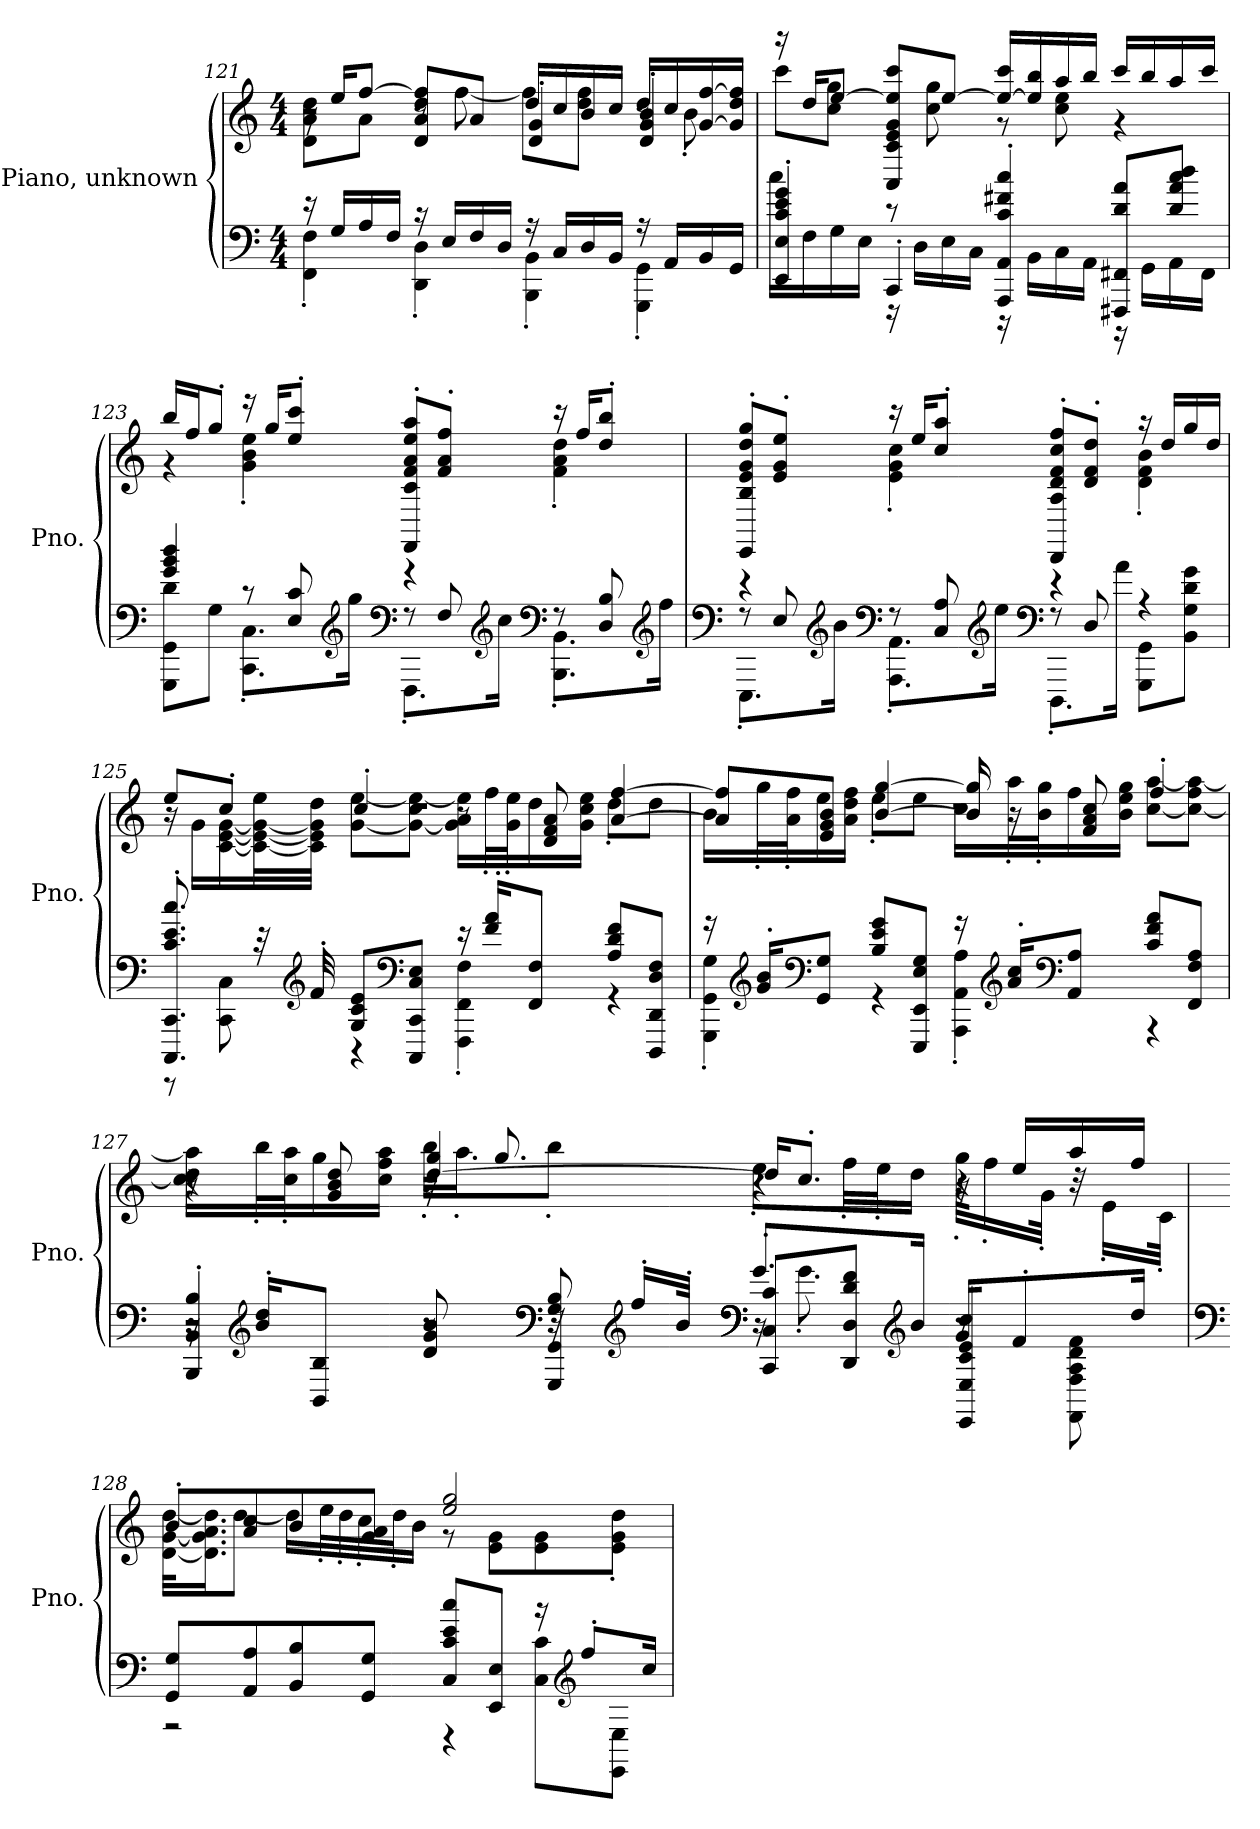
**kern	**kern
*part1	*part1
*staff2	*staff1
*I"Piano, unknown	*
*I'Pno.	*
!!LO:LB:g=z
*clefF4	*clefG2
*k[]	*k[]
*M4/4	*M4/4
=121	=121
*^	*^
*	*	*	*^
16r	4FF\' 4F\'	16r	8d\ 8a\ 8dd\L	2r
16G/LL	.	16ee/KL	.	.
16A/	.	[8ff/J	8a\J	.
16F/JJ	.	.	.	.
16r	4DD\' 4D\'	8d/ 8a/ 8dd/ 8ff/]L	8r	.
16E/LL	.	.	.	.
16F/	.	8a/J	[8ff\	.
16D/JJ	.	.	.	.
16r	4BBB\' 4BB\'	16dd/LL	8ff\L]	4d/' 4g/'
16C/LL	.	16cc/	.	.
16D/	.	16b/	8dd\ 8ff\J	.
16BB/JJ	.	16cc/JJ	.	.
16r	4GGG\' 4GG\'	16dd/LL	8r	4d/' 4g/' 4b/'
16AA/LL	.	16cc/	.	.
16BB/	.	[16g/ [16ff/	8b'\	.
16GG/JJ	.	16g/] 16dd/ 16ff/]JJ	.	.
*	*	*	*v	*v
=122	=122	=122	=122
4EE/' 4E/' 4c/' 4e/' 4g/'	16cc\LL	16r	8ccc\L
.	16F\	16dd/KL	.
.	16G\	[8ee/J	8cc\ 8gg\J
.	16E\JJ	.	.
4CC'/	16r	8C/ 8c/ 8e/ 8g/ 8ee/] 8ccc/L	8r
.	16D\LL	.	.
.	16E\	[8ee/J	8cc\ 8gg\
.	16C\JJ	.	.
4AAA/' 4AA/' 4c/' 4f#X/' 4cc/'	16r	16ee/_ 16ccc/LL	8r
.	16BB\LL	16ee/] 16bb/	.
.	16C\	16aa/	8cc\ 8ee\
.	16AA\JJ	16bb/JJ	.
8FFF#X/ 8FF#X/ 8d/ 8a/L	16r	16ccc/LL	4r
.	16GG\LL	16bb/	.
8d/ 8a/ 8cc/ 8dd/J	16AA\	16aa/	.
.	16FF#\JJ	16ccc/JJ	.
!!LO:LB:g=z	!!
=123	=123	=123	=123
4g/ 4b/ 4dd/	8GGG\ 8GG\ 8d\L	16bb/LL	4r
.	.	16ff/J	.
.	8G\J	8gg'/J	.
8r	8.CC\' 8.C\'L	16r	4g\' 4b\' 4ee\'
.	.	16gg/KL	.
8E/ 8c/	.	8ee/' 8ccc/'J	.
*clefG2	*	*	*
.	16gg\Jk	.	.
*clefF4	*	*	*
8r	8.FFF'\L	8FF/' 8c/' 8f/' 8a/' 8ee/' 8aa/'L	4r
8F/	.	8f/' 8a/' 8ff/'J	.
*clefG2	*	*	*
.	16cc\Jk	.	.
*clefF4	*	*	*
8r	8.BBB\' 8.BB\'L	16r	4f\' 4a\' 4dd\'
.	.	16ff/KL	.
8D/ 8B/	.	8dd/' 8bb/'J	.
*clefG2	*	*	*
.	16ff\Jk	.	.
!!LO:PB:g=z	!!
=124	=124	=124	=124
*clefF4	*	*	*
8r	8.EEE'\L	8EE/' 8B/' 8e/' 8g/' 8dd/' 8gg/'L	4r
8E/	.	8e/' 8g/' 8ee/'J	.
*clefG2	*	*	*
.	16b\Jk	.	.
*clefF4	*	*	*
8r	8.AAA\' 8.AA\'L	16r	4e\' 4g\' 4cc\'
.	.	16ee/KL	.
8C/ 8A/	.	8cc/' 8aa/'J	.
*clefG2	*	*	*
.	16ee\Jk	.	.
*clefF4	*	*	*
8r	8.DDD'\L	8DD/' 8A/' 8d/' 8f/' 8cc/' 8ff/'L	4r
8D/	.	8d/' 8f/' 8dd/'J	.
.	16a\Jk	.	.
4r	8GGG\ 8GG\L	16r	4d\' 4f\' 4b\'
.	.	16dd/LL	.
.	8BB\ 8G\ 8d\ 8g\J	16gg/	.
.	.	16dd/JJ	.
=125	=125	=125	=125
*	*	*	*^
8.CCC/' 8.CC/' 8.c/' 8.e/' 8.cc/'	8r	1r	16r	8ee/L
.	.	.	16g\LL	.
.	8CC\ 8C\	.	[16c\ [16e\ [16g\	8cc'/J
32r	.	.	32c\_ 32e\_ 32g\_ 32ee\L	.
*clefG2	*	*	*	*
32f'/	.	.	32c\] 32e\] 32g\] 32dd\JJJ	.
8G/ 8c/ 8e/L	4r	.	[8g\ [8ee\L	4cc'/
*clefF4	*	*	*	*
8CCC/ 8CC/ 8C/ 8E/J	.	.	8g\_ 8cc\ 8ee\_J	.
16r	4FFF\' 4FF\' 4F\'	.	16g\] 16a\ 16ee\]LL	8r
16f/' 16a/'KL	.	.	32ff'\L	.
.	.	.	32g\' 32ee\'J	.
8FF/ 8F/J	.	.	16dd\	8d/ 8f/ 8a/
.	.	.	16g\ 16cc\ 16ee\JJ	.
8A/ 8d/ 8f/L	4r	.	8dd'\L	[4a/ [4ff/
8DDD/ 8DD/ 8D/ 8F/J	.	.	8dd\J	.
!!LO:LB:g=z	!!	!!
=126	=126	=126	=126	=126
16r	4GGG\' 4GG\' 4G\'	1r	16b\LL	8a/] 8ff/]L
*clefG2	*	*	*	*
16g/' 16b/'KL	.	.	32gg'\L	.
.	.	.	32a\' 32ff\'J	.
*clefF4	*	*	*	*
8GG/ 8G/J	.	.	16ee\	8e/ 8g/ 8b/J
.	.	.	16a\ 16dd\ 16ff\JJ	.
8B/ 8e/ 8g/L	4r	.	8ee'\L	[4b/ [4gg/
8EEE/ 8EE/ 8E/ 8G/J	.	.	8ee\J	.
16r	4AAA\' 4AA\' 4A\'	.	16cc\LL	16b/] 16gg/]
*clefG2	*	*	*	*
16a/' 16cc/'KL	.	.	32aa'\L	16r
.	.	.	32b\' 32gg\'J	.
*clefF4	*	*	*	*
8AA/ 8A/J	.	.	16ff\	8f/ 8a/ 8cc/
.	.	.	16b\ 16ee\ 16gg\JJ	.
8c/ 8f/ 8a/L	4r	.	[8cc\ [8aa\L	4ff'/
8FF/ 8F/ 8A/J	.	.	8cc\_ 8ff\ 8aa\_J	.
!!LO:LB:g=z	!!	!!
=127	=127	=127	=127	=127
*	*^	*	*	*
16r	2r	4BBB/' 4BB/' 4B/'	4r	16cc\] 16dd\ 16aa\]LL	8r
*clefG2	*	*	*	*	*
16b/' 16dd/'KL	.	.	.	32bb'\L	.
.	.	.	.	32cc\' 32aa\'J	.
8BB/ 8B/J	.	.	.	16gg\	8g/ 8b/ 8dd/
.	.	.	.	16cc\ 16ff\ 16aa\JJ	.
8d/ 8g/ 8b/	.	8r	16r	32bb'\KLL	[4dd/ 4gg/
.	.	.	.	16.aa'\J	.
.	.	.	8.gg/	.	.
*clefF4	*	*	*	*	*
32r	.	8GGG/ 8GG/ 8G/ 8B/	.	8bb'\J	.
*clefG2	*	*	*	*	*
16ff'/LL	.	.	.	.	.
32b'/JJk	.	.	.	.	.
*clefF4	*	*	*	*	*
8.g'/L	16r	8CC/ 8C/ 8c/L	4r	8ee'\L	16dd/KL]
.	8.g'\	.	.	.	8.cc'/J
.	.	8DD/ 8D/ 8d/ 8f/J	.	32ff'\LL	.
.	.	.	.	32ee'\J	.
*clefG2	*	*	*	*	*
16b/Jk	.	.	.	16dd\JJ	.
16g/KL	8r	4EE/' 4E/' 4c/' 4e/' 4cc/'	16r	32gg'\KLL	4r
.	.	.	.	16ff'\	.
8f'/	.	.	16ee/LL	.	.
.	.	.	.	32g'\JJk	.
.	8FF\ 8F\ 8A\ 8d\ 8f\	.	16aa/	32r	.
.	.	.	.	16e'\LL	.
16dd/Jk	.	.	16ff/JJ	.	.
.	.	.	.	32c'\JJk	.
*v	*v	*v	*	*	*
*	*v	*v	*v
!!LO:LB:g=z
=128	=128
*clefF4	*
*^	*^
8GG/ 8G/L	2r	8b'/L	[32d\ [32g\ [32dd\KLL
.	.	.	16.d\] 16.g\] 16.a\ 16.dd\]J
8AA/ 8A/	.	8a/ 8cc/	[8dd\J
8BB/ 8B/	.	8b/	16dd\LL]
.	.	.	32ee'\L
.	.	.	32dd'\
8GG/ 8G/J	.	8g/ 8a/J	32cc'\
.	.	.	32dd'\J
.	.	.	16b\JJ
8C/ 8c/ 8e/ 8cc/L	4r	2ee/ 2gg/	8r
8EE/ 8E/J	.	.	8e\ 8g\L
16r	8C\ 8c\L	.	8e\ 8g\
*clefG2	*	*	*
8ff'/L	.	.	.
.	8EE\ 8E\J	.	8e\' 8g\' 8dd\'J
16cc/Jk	.	.	.
*v	*v	*	*
*	*v	*v
=	=
*-	*-
